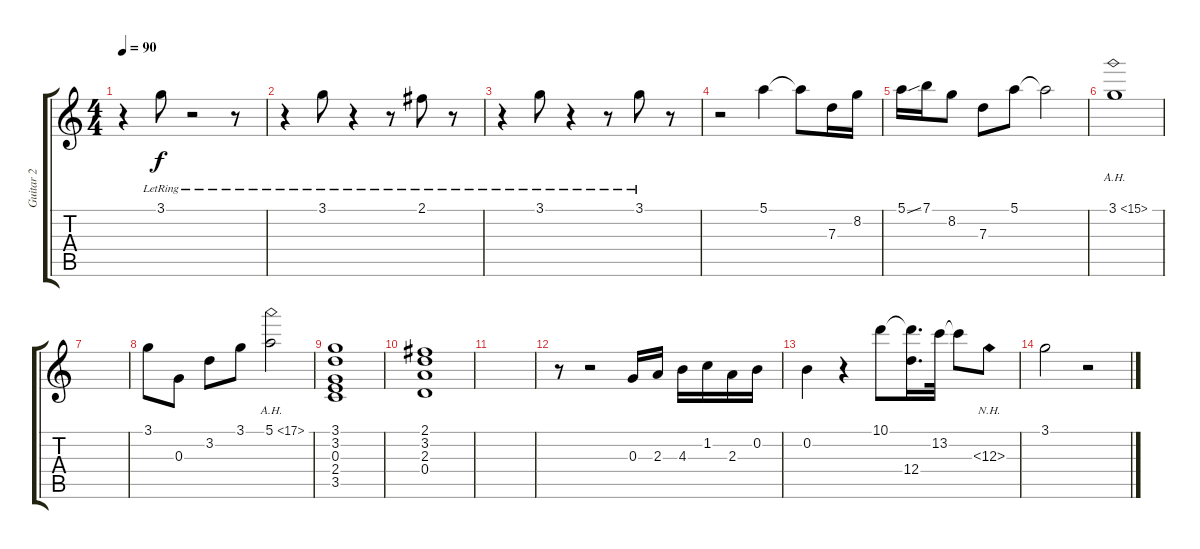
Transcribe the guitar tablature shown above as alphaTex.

\track ("Guitar 2" "Guitar 2") {instrument acousticguitarsteel}
\staff {score tabs}
\tuning (E4 B3 G3 D3 A2 E2) {hide}
\ts (4 4)
\tempo 90
\clef g2
\ks c
r.4{dy f} 3.1{lr}.8 r.2 r.8 |
r.4 3.1{lr}.8 r.4 r.8 2.1{lr}.8 r.8 |
r.4 3.1{lr}.8 r.4 r.8 3.1{lr}.8 r.8 |
r.2 5.1.4 5.1{t}.8 7.3.16 8.2.16 |
5.1{ss}.16 7.1.16 8.2.8 7.3.8 5.1.8 5.1{t}.2 |
3.1{ah 12}.1 |
|
3.1.8 0.3.8 3.2.8 3.1.8 5.1{ah 12}.2 |
(3.1 3.2 0.3 2.4 3.5).1 |
(2.1 3.2 2.3 0.4).1 |
|
r.8 r.2 0.3.16 2.3.16 4.3.16 1.2.16 2.3.16 0.2.16 |
0.2.4 r.4 10.1.8 (10.1{t} 12.4).16{d} 13.2.32 13.2{t}.8 12.3{nh}.8 |
3.1.2 r.2
